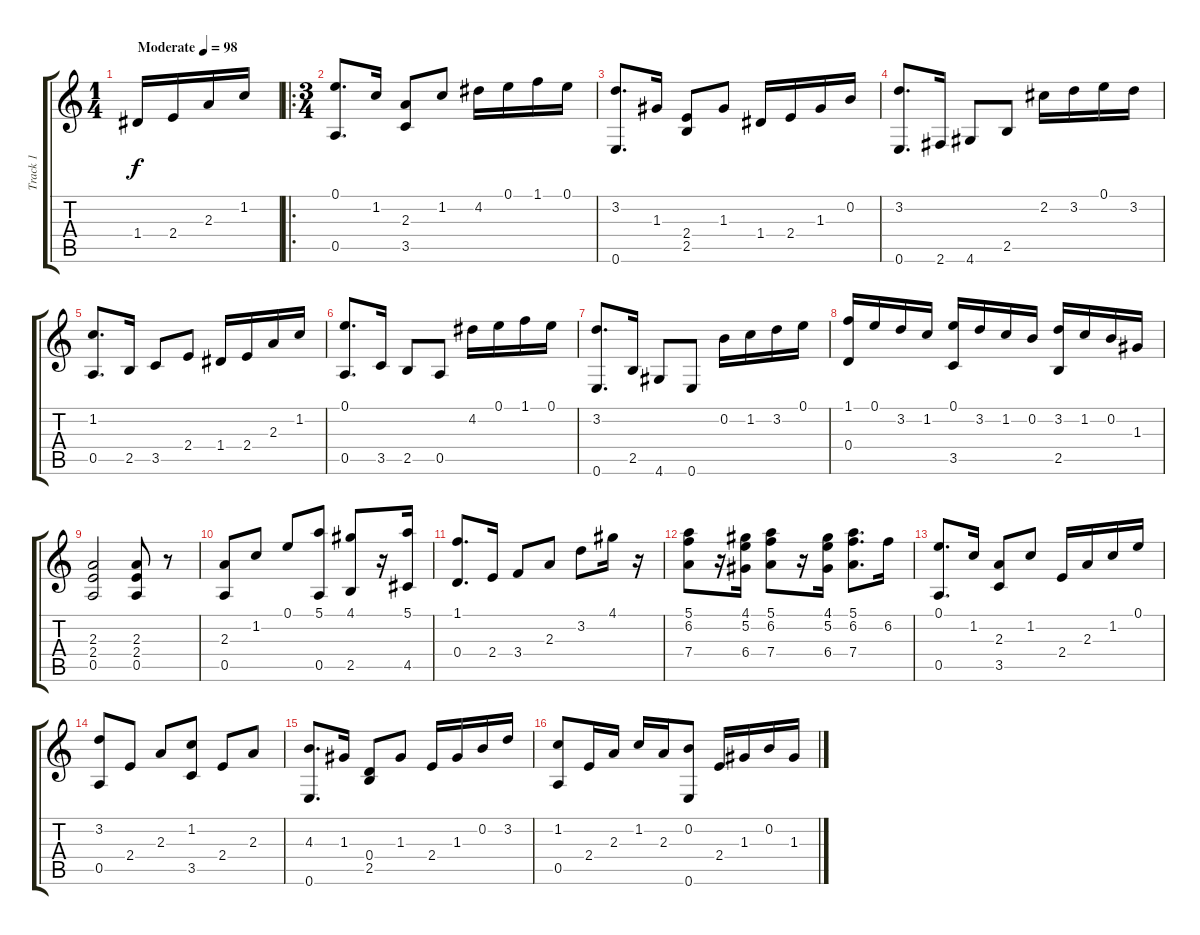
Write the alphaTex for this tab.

\track ("Track 1" "Track 1") {instrument acousticguitarnylon}
\staff {score tabs}
\tuning (E4 B3 G3 D3 A2 E2) {hide}
\ts (1 4)
\tempo (98 "Moderate")
\clef g2
\ks c
1.4.16{dy f instrument acousticguitarnylon} 2.4.16 2.3.16 1.2.16 |
\ro
\ts (3 4)
(0.1 0.5).8{d} 1.2.16 (2.3 3.5).8 1.2.8 4.2.16 0.1.16 1.1.16 0.1.16 |
(3.2 0.6).8{d} 1.3.16 (2.4 2.5).8 1.3.8 1.4.16 2.4.16 1.3.16 0.2.16 |
(3.2 0.6).8{d} 2.6.16 4.6.8 2.5.8 2.2.16 3.2.16 0.1.16 3.2.16 |
(1.2 0.5).8{d} 2.5.16 3.5.8 2.4.8 1.4.16 2.4.16 2.3.16 1.2.16 |
(0.1 0.5).8{d} 3.5.16 2.5.8 0.5.8 4.2.16 0.1.16 1.1.16 0.1.16 |
(3.2 0.6).8{d} 2.5.16 4.6.8 0.6.8 0.2.16 1.2.16 3.2.16 0.1.16 |
(1.1 0.4).16 0.1.16 3.2.16 1.2.16 (0.1 3.5).16 3.2.16 1.2.16 0.2.16 (3.2 2.5).16 1.2.16 0.2.16 1.3.16 |
(2.3 2.4 0.5).2 (2.3 2.4 0.5).8 r.8 |
(2.3 0.5).8 1.2.8 0.1.8 (5.1 0.5).8 (4.1 2.5).8 r.16 (5.1 4.5).16 |
(1.1 0.4).8{d} 2.4.16 3.4.8 2.3.8 3.2.8 4.1.16 r.16 |
(5.1 6.2 7.4).8 r.16 (4.1 5.2 6.4).16 (5.1 6.2 7.4).8 r.16 (4.1 5.2 6.4).16 (5.1 6.2 7.4).8{d} 6.2.16 |
(0.1 0.5).8{d} 1.2.16 (2.3 3.5).8 1.2.8 2.4.16 2.3.16 1.2.16 0.1.16 |
(3.2 0.5).8 2.4.8 2.3.8 (1.2 3.5).8 2.4.8 2.3.8 |
(4.3 0.6).8{d} 1.3.16 (0.4 2.5).8 1.3.8 2.4.16 1.3.16 0.2.16 3.2.16 |
(1.2 0.5).8 2.4.16 2.3.16 1.2.16 2.3.16 (0.2 0.6).8 2.4.16 1.3.16 0.2.16 1.3.16
